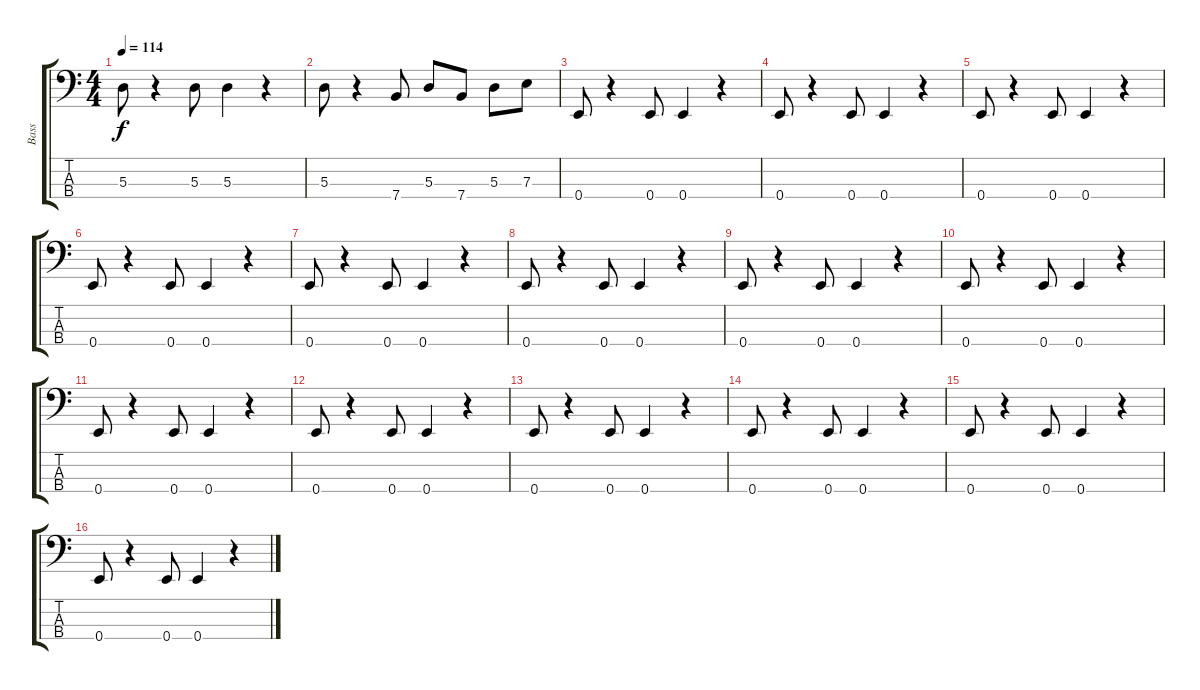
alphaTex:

\track ("Bass" "Bass") {instrument electricbasspick}
\staff {score tabs}
\tuning (G2 D2 A1 E1) {hide}
\ts (4 4)
\tempo 114
\clef f4
\ks c
5.3.8{dy f} r.4 5.3.8 5.3.4 r.4 |
5.3.8 r.4 7.4.8 5.3.8 7.4.8 5.3.8 7.3.8 |
0.4.8 r.4 0.4.8 0.4.4 r.4 |
0.4.8 r.4 0.4.8 0.4.4 r.4 |
0.4.8 r.4 0.4.8 0.4.4 r.4 |
0.4.8 r.4 0.4.8 0.4.4 r.4 |
0.4.8 r.4 0.4.8 0.4.4 r.4 |
0.4.8 r.4 0.4.8 0.4.4 r.4 |
0.4.8 r.4 0.4.8 0.4.4 r.4 |
0.4.8 r.4 0.4.8 0.4.4 r.4 |
0.4.8 r.4 0.4.8 0.4.4 r.4 |
0.4.8 r.4 0.4.8 0.4.4 r.4 |
0.4.8 r.4 0.4.8 0.4.4 r.4 |
0.4.8 r.4 0.4.8 0.4.4 r.4 |
0.4.8 r.4 0.4.8 0.4.4 r.4 |
0.4.8 r.4 0.4.8 0.4.4 r.4
